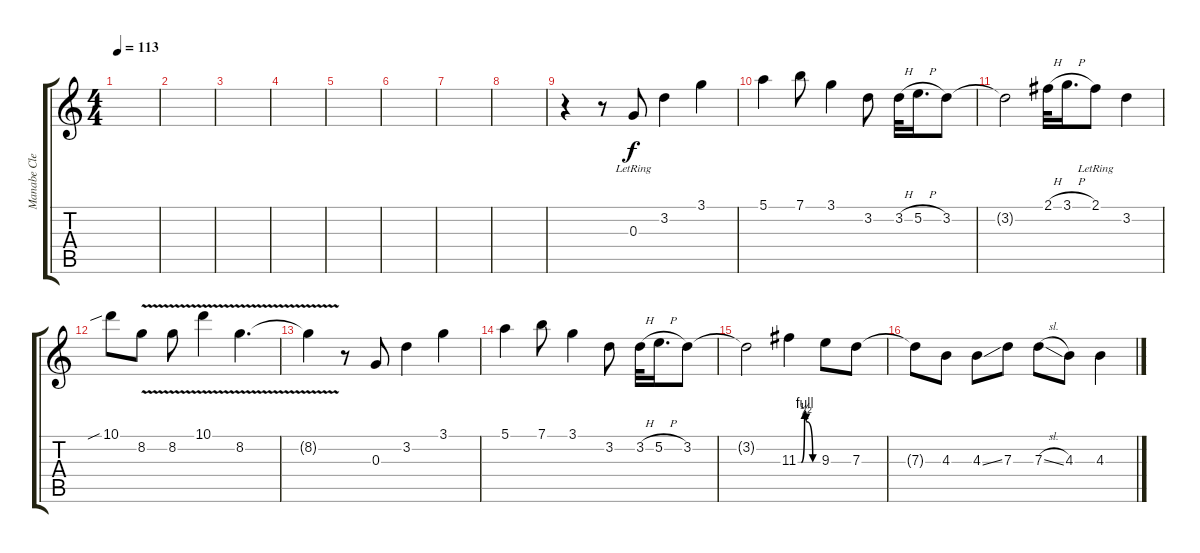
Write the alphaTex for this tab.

\track ("Manabe Clean" "Manabe Cle") {instrument electricguitarclean}
\staff {score tabs}
\tuning (E4 B3 G3 D3 A2 E2) {hide}
\ts (4 4)
\tempo 113
\clef g2
\ks c
|
|
|
|
|
|
|
|
r.4 r.8 0.3{lr}.8 3.2.4 3.1.4 |
5.1.4 7.1.8 3.1.4 3.2.8 3.2{h}.32 5.2{h}.16{d} 3.2.8 |
3.2{t}.2 2.1{h}.32 3.1{h}.16{d} 2.1{lr}.8 3.2.4 |
10.1{sib}.8 8.2{v}.8 8.2{v}.8 10.1{v}.4 8.2{v}.4{d} |
8.2{t}.4 r.8 0.3.8 3.2.4 3.1.4 |
5.1.4 7.1.8 3.1.4 3.2.8 3.2{h}.32 5.2{h}.16{d} 3.2.8 |
3.2{t}.2 11.3{be (custom 0 0 10 0 20 4 25 2 45 0 60 0)}.4 9.3.8 7.3.8 |
7.3{t}.8 4.3.8 4.3{ss}.8 7.3.8 7.3{sl}.8 4.3.8 4.3.4
